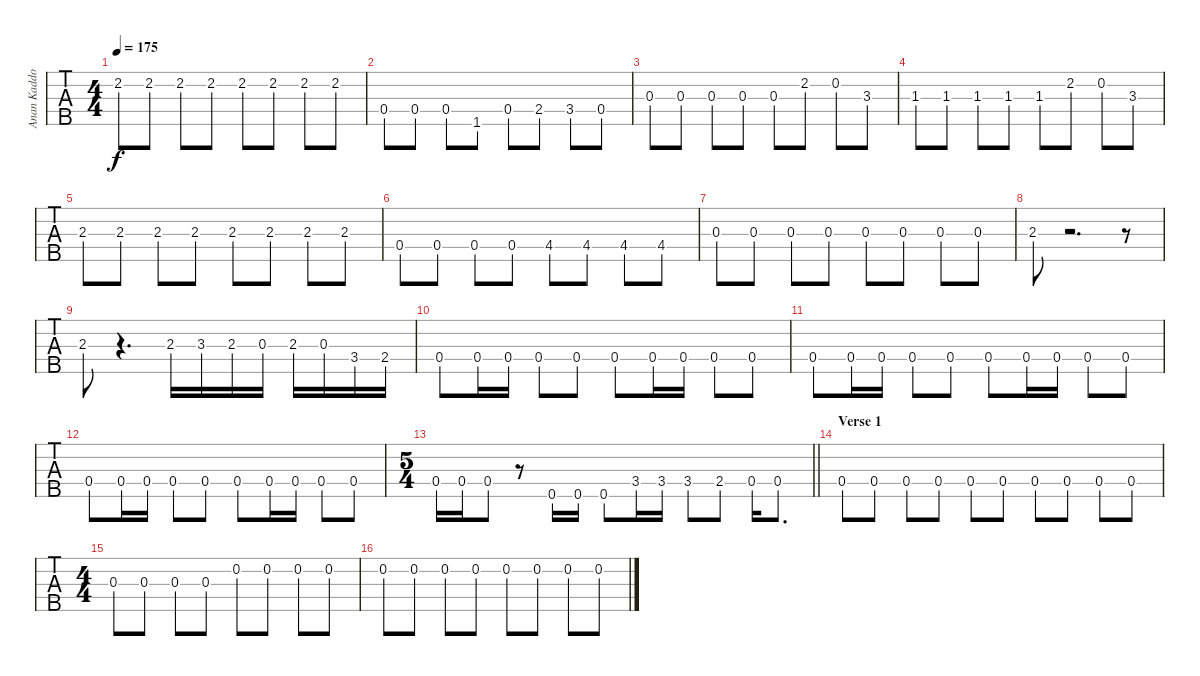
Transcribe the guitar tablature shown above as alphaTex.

\track ("Anan Kaddouri, Bass" "Anan Kaddo") {instrument electricbassfinger}
\staff {tabs}
\tuning (Gb2 Db2 Ab1 Eb1 Bb0) {hide}
\ts (4 4)
\tempo 175
\clef f4
\ks c
2.2.8{dy f} 2.2.8 2.2.8 2.2.8 2.2.8 2.2.8 2.2.8 2.2.8 |
0.4.8 0.4.8 0.4.8 1.5.8 0.4.8 2.4.8 3.4.8 0.4.8 |
0.3.8 0.3.8 0.3.8 0.3.8 0.3.8 2.2.8 0.2.8 3.3.8 |
1.3.8 1.3.8 1.3.8 1.3.8 1.3.8 2.2.8 0.2.8 3.3.8 |
2.3.8 2.3.8 2.3.8 2.3.8 2.3.8 2.3.8 2.3.8 2.3.8 |
0.4.8 0.4.8 0.4.8 0.4.8 4.4.8 4.4.8 4.4.8 4.4.8 |
0.3.8 0.3.8 0.3.8 0.3.8 0.3.8 0.3.8 0.3.8 0.3.8 |
2.3.8 r.2{d} r.8 |
2.3.8 r.4{d} 2.3.16 3.3.16 2.3.16 0.3.16 2.3.16 0.3.16 3.4.16 2.4.16 |
0.4.8 0.4.16 0.4.16 0.4.8 0.4.8 0.4.8 0.4.16 0.4.16 0.4.8 0.4.8 |
0.4.8 0.4.16 0.4.16 0.4.8 0.4.8 0.4.8 0.4.16 0.4.16 0.4.8 0.4.8 |
0.4.8 0.4.16 0.4.16 0.4.8 0.4.8 0.4.8 0.4.16 0.4.16 0.4.8 0.4.8 |
\ts (5 4)
\barLineRight lightlight
0.4.16 0.4.16 0.4.8 r.8 0.5.16 0.5.16 0.5.8 3.4.16 3.4.16 3.4.8 2.4.8 0.4.16 0.4.8{d} |
\section ("" "Verse 1")
0.4.8 0.4.8 0.4.8 0.4.8 0.4.8 0.4.8 0.4.8 0.4.8 0.4.8 0.4.8 |
\ts (4 4)
0.3.8 0.3.8 0.3.8 0.3.8 0.2.8 0.2.8 0.2.8 0.2.8 |
0.2.8 0.2.8 0.2.8 0.2.8 0.2.8 0.2.8 0.2.8 0.2.8
